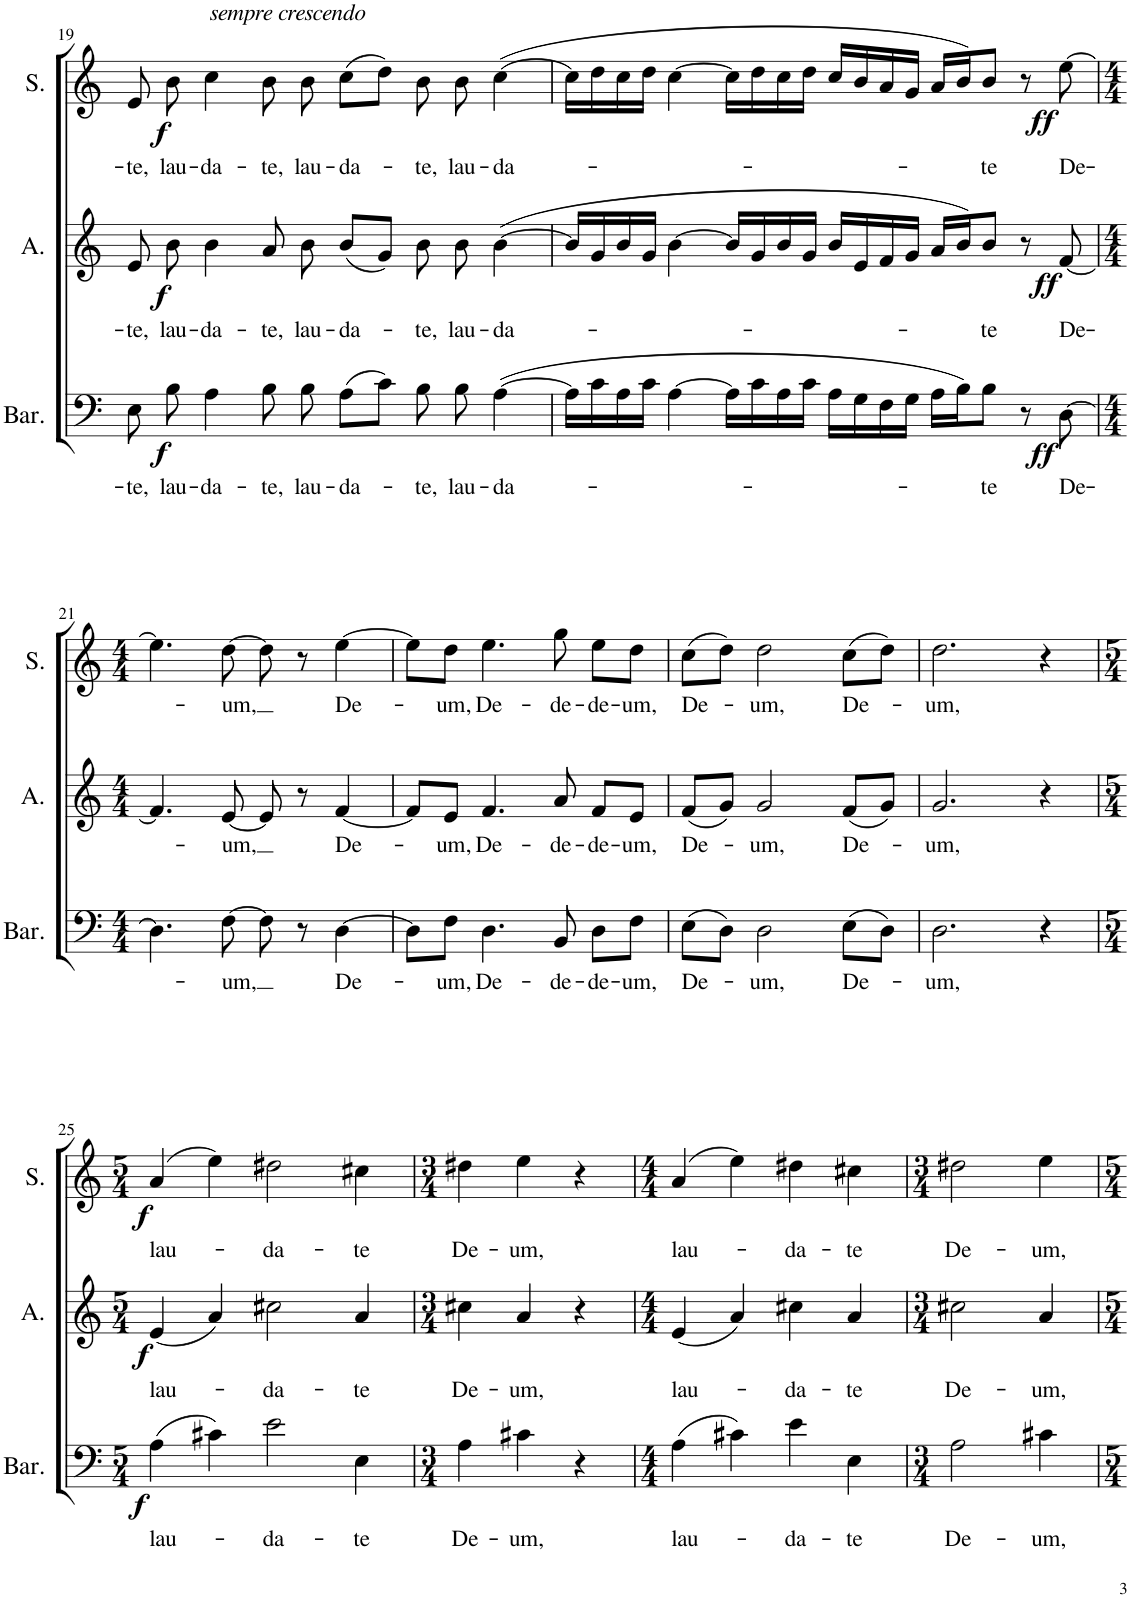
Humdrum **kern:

**kern	**text	**dynam	**kern	**text	**dynam	**kern	**text	**dynam
*part3	*part3	*part3	*part2	*part2	*part2	*part1	*part1	*part1
*staff3	*staff3	*staff3	*staff2	*staff2	*staff2	*staff1	*staff1	*staff1
*I"Baritone	*	*	*I"Alto	*	*	*I"Soprano	*	*
*I'Bar.	*	*	*I'A.	*	*	*I'S.	*	*
!!LO:PB:g=z
*clefF4	*	*	*clefG2	*	*	*clefG2	*	*
*k[]	*	*	*k[]	*	*	*k[]	*	*
*M6/4	*	*	*M6/4	*	*	*M6/4	*	*
=19	=19	=19	=19	=19	=19	=19	=19	=19
!	!LO:LY:b	!	!	!LO:LY:b	!	!	!LO:LY:b	!
8E\	-te,	.	8e/	-te,	.	8e/	-te,	.
!	!LO:LY:b	!LO:DY:b	!	!LO:LY:b	!LO:DY:b	!	!LO:LY:b	!LO:DY:b
8B\	lau-	f	8b\	lau-	f	8b\	lau-	f
!	!	!	!	!	!	!LO:TX:a:i:t=sempre crescendo	!	!
!	!LO:LY:b	!	!	!LO:LY:b	!	!	!LO:LY:b	!
4A\	-da-	.	4b\	-da-	.	4cc\	-da-	.
!	!LO:LY:b	!	!	!LO:LY:b	!	!	!LO:LY:b	!
8B\	-te,	.	8a/	-te,	.	8b\	-te,	.
!	!LO:LY:b	!	!	!LO:LY:b	!	!	!LO:LY:b	!
8B\	lau-	.	8b\	lau-	.	8b\	lau-	.
!	!LO:LY:b	!	!	!LO:LY:b	!	!	!LO:LY:b	!
(8A\L	-da-	.	(8b/L	-da-	.	(8cc\L	-da-	.
8c\J)	.	.	8g/J)	.	.	8dd\J)	.	.
!	!LO:LY:b	!	!	!LO:LY:b	!	!	!LO:LY:b	!
8B\	-te,	.	8b\	-te,	.	8b\	-te,	.
!	!LO:LY:b	!	!	!LO:LY:b	!	!	!LO:LY:b	!
8B\	lau-	.	8b\	lau-	.	8b\	lau-	.
!	!LO:LY:b	!	!	!LO:LY:b	!	!	!LO:LY:b	!
([4A\	-da-	.	([4b\	-da-	.	([4cc\	-da-	.
=20	=20	=20	=20	=20	=20	=20	=20	=20
16A\LL]	.	.	16b/LL]	.	.	16cc\LL]	.	.
16c\	.	.	16g/	.	.	16dd\	.	.
16A\	.	.	16b/	.	.	16cc\	.	.
16c\JJ	.	.	16g/JJ	.	.	16dd\JJ	.	.
[4A\	.	.	[4b\	.	.	[4cc\	.	.
16A\LL]	.	.	16b/LL]	.	.	16cc\LL]	.	.
16c\	.	.	16g/	.	.	16dd\	.	.
16A\	.	.	16b/	.	.	16cc\	.	.
16c\JJ	.	.	16g/JJ	.	.	16dd\JJ	.	.
16A\LL	.	.	16b/LL	.	.	16cc/LL	.	.
16G\	.	.	16e/	.	.	16b/	.	.
16F\	.	.	16f/	.	.	16a/	.	.
16G\JJ	.	.	16g/JJ	.	.	16g/JJ	.	.
16A\LL	.	.	16a/LL	.	.	16a/LL	.	.
16B\J)	.	.	16b/J)	.	.	16b/J)	.	.
!	!LO:LY:b	!	!	!LO:LY:b	!	!	!LO:LY:b	!
8B\J	te	.	8b/J	-te	.	8b/J	-te	.
8r	.	.	8r	.	.	8r	.	.
!	!LO:LY:b	!LO:DY:b	!	!LO:LY:b	!LO:DY:b	!	!LO:LY:b	!LO:DY:b
[8D\	De-	ff	[8f/	De-	ff	[8ee\	De-	ff
!!LO:LB:g=z
=21	=21	=21	=21	=21	=21	=21	=21	=21
*M4/4	*	*	*M4/4	*	*	*M4/4	*	*
4.D\]	.	.	4.f/]	.	.	4.ee\]	.	.
!	!LO:LY:b	!	!	!LO:LY:b	!	!	!LO:LY:b	!
[8F\	-um,	.	[8e/	-um,	.	[8dd\	-um,	.
8F\]	.	.	8e/]	.	.	8dd\]	.	.
8r	.	.	8r	.	.	8r	.	.
!	!LO:LY:b	!	!	!LO:LY:b	!	!	!LO:LY:b	!
[4D\	De-	.	[4f/	De-	.	[4ee\	De-	.
=22	=22	=22	=22	=22	=22	=22	=22	=22
8D\L]	.	.	8f/L]	.	.	8ee\L]	.	.
!	!LO:LY:b	!	!	!LO:LY:b	!	!	!LO:LY:b	!
8F\J	-um,	.	8e/J	-um,	.	8dd\J	-um,	.
!	!LO:LY:b	!	!	!LO:LY:b	!	!	!LO:LY:b	!
4.D\	De-	.	4.f/	De-	.	4.ee\	De-	.
!	!LO:LY:b	!	!	!LO:LY:b	!	!	!LO:LY:b	!
8BB/	-de-	.	8a/	-de-	.	8gg\	-de-	.
!	!LO:LY:b	!	!	!LO:LY:b	!	!	!LO:LY:b	!
8D\L	-de-	.	8f/L	-de-	.	8ee\L	-de-	.
!	!LO:LY:b	!	!	!LO:LY:b	!	!	!LO:LY:b	!
8F\J	-um,	.	8e/J	-um,	.	8dd\J	-um,	.
=23	=23	=23	=23	=23	=23	=23	=23	=23
!	!LO:LY:b	!	!	!LO:LY:b	!	!	!LO:LY:b	!
(8E\L	De-	.	(8f/L	De-	.	(8cc\L	De-	.
8D\J)	.	.	8g/J)	.	.	8dd\J)	.	.
!	!LO:LY:b	!	!	!LO:LY:b	!	!	!LO:LY:b	!
2D\	-um,	.	2g/	-um,	.	2dd\	-um,	.
!	!LO:LY:b	!	!	!LO:LY:b	!	!	!LO:LY:b	!
(8E\L	De-	.	(8f/L	De-	.	(8cc\L	De-	.
8D\J)	.	.	8g/J)	.	.	8dd\J)	.	.
=24	=24	=24	=24	=24	=24	=24	=24	=24
!	!LO:LY:b	!	!	!LO:LY:b	!	!	!LO:LY:b	!
2.D\	-um,	.	2.g/	-um,	.	2.dd\	-um,	.
4r	.	.	4r	.	.	4r	.	.
!!LO:LB:g=z
=25	=25	=25	=25	=25	=25	=25	=25	=25
*M5/4	*	*	*M5/4	*	*	*M5/4	*	*
!	!LO:LY:b	!LO:DY:b	!	!LO:LY:b	!LO:DY:b	!	!LO:LY:b	!LO:DY:b
(4A\	lau-	f	(4e/	lau-	f	(4a/	lau-	f
4c#X\)	.	.	4a/)	.	.	4ee\)	.	.
!	!LO:LY:b	!	!	!LO:LY:b	!	!	!LO:LY:b	!
2e\	-da-	.	2cc#X\	-da-	.	2dd#X\	-da-	.
!	!LO:LY:b	!	!	!LO:LY:b	!	!	!LO:LY:b	!
4E\	-te	.	4a/	-te	.	4cc#X\	-te	.
=26	=26	=26	=26	=26	=26	=26	=26	=26
*M3/4	*	*	*M3/4	*	*	*M3/4	*	*
!	!LO:LY:b	!	!	!LO:LY:b	!	!	!LO:LY:b	!
4A\	De-	.	4cc#X\	De-	.	4dd#X\	De-	.
!	!LO:LY:b	!	!	!LO:LY:b	!	!	!LO:LY:b	!
4c#X\	-um,	.	4a/	-um,	.	4ee\	-um,	.
4r	.	.	4r	.	.	4r	.	.
=27	=27	=27	=27	=27	=27	=27	=27	=27
*M4/4	*	*	*M4/4	*	*	*M4/4	*	*
!	!LO:LY:b	!	!	!LO:LY:b	!	!	!LO:LY:b	!
(4A\	lau-	.	(4e/	lau-	.	(4a/	lau-	.
4c#X\)	.	.	4a/)	.	.	4ee\)	.	.
!	!LO:LY:b	!	!	!LO:LY:b	!	!	!LO:LY:b	!
4e\	-da-	.	4cc#X\	-da-	.	4dd#X\	-da-	.
!	!LO:LY:b	!	!	!LO:LY:b	!	!	!LO:LY:b	!
4E\	-te	.	4a/	-te	.	4cc#X\	-te	.
=28	=28	=28	=28	=28	=28	=28	=28	=28
*M3/4	*	*	*M3/4	*	*	*M3/4	*	*
!	!LO:LY:b	!	!	!LO:LY:b	!	!	!LO:LY:b	!
2A\	De-	.	2cc#X\	De-	.	2dd#X\	De-	.
!	!LO:LY:b	!	!	!LO:LY:b	!	!	!LO:LY:b	!
4c#X\	-um,	.	4a/	-um,	.	4ee\	-um,	.
=	=	=	=	=	=	=	=	=
*-	*-	*-	*-	*-	*-	*-	*-	*-
